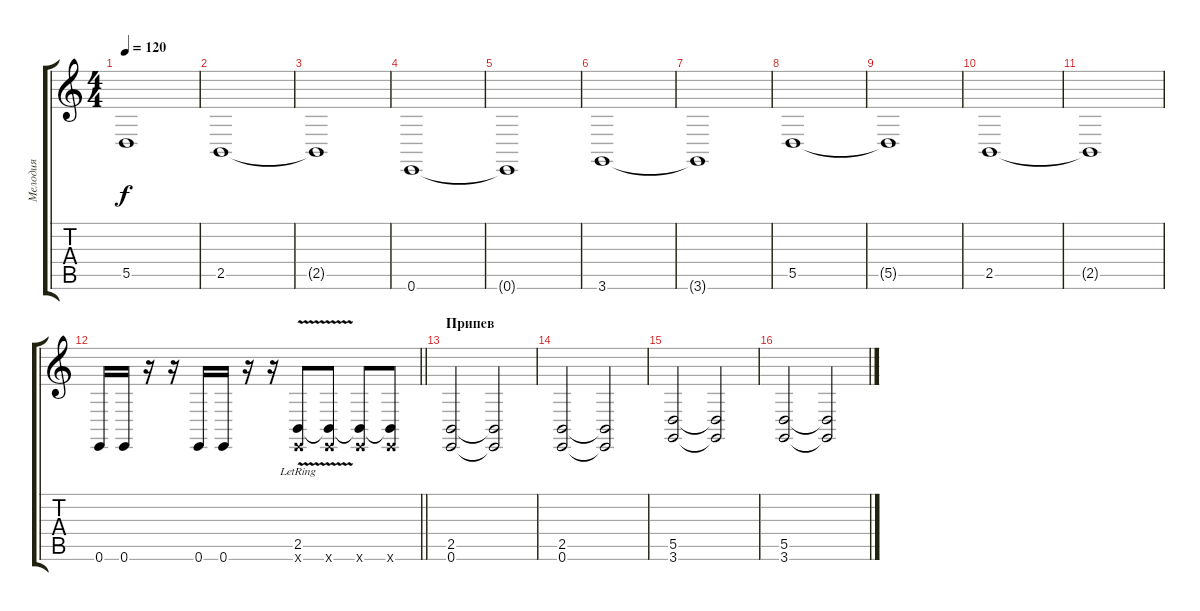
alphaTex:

\track ("Мелодия" "Мелодия") {instrument stringensemble1}
\staff {score tabs}
\tuning (E4 B3 G3 D3 A2 E2) {hide}
\ts (4 4)
\tempo 120
\clef g2
\ks c
5.5{t}.1{dy f} |
2.5.1 |
2.5{t}.1 |
0.6.1 |
0.6{t}.1 |
3.6.1 |
3.6{t}.1 |
5.5.1 |
5.5{t}.1 |
2.5.1 |
2.5{t}.1 |
\barLineRight lightlight
0.6.16 0.6.16 r.16 r.16 0.6.16 0.6.16 r.16 r.16 (2.5{v lr} 0.6{x}).8 (2.5{t} 0.6{x}).8 (2.5{t} 0.6{x}).8 (2.5{t} 0.6{x}).8 |
\section ("" "Припев")
(2.5 0.6).2 (2.5{t} 0.6{t}).2 |
(2.5 0.6).2 (2.5{t} 0.6{t}).2 |
(5.5 3.6).2 (5.5{t} 3.6{t}).2 |
(5.5 3.6).2 (5.5{t} 3.6{t}).2
